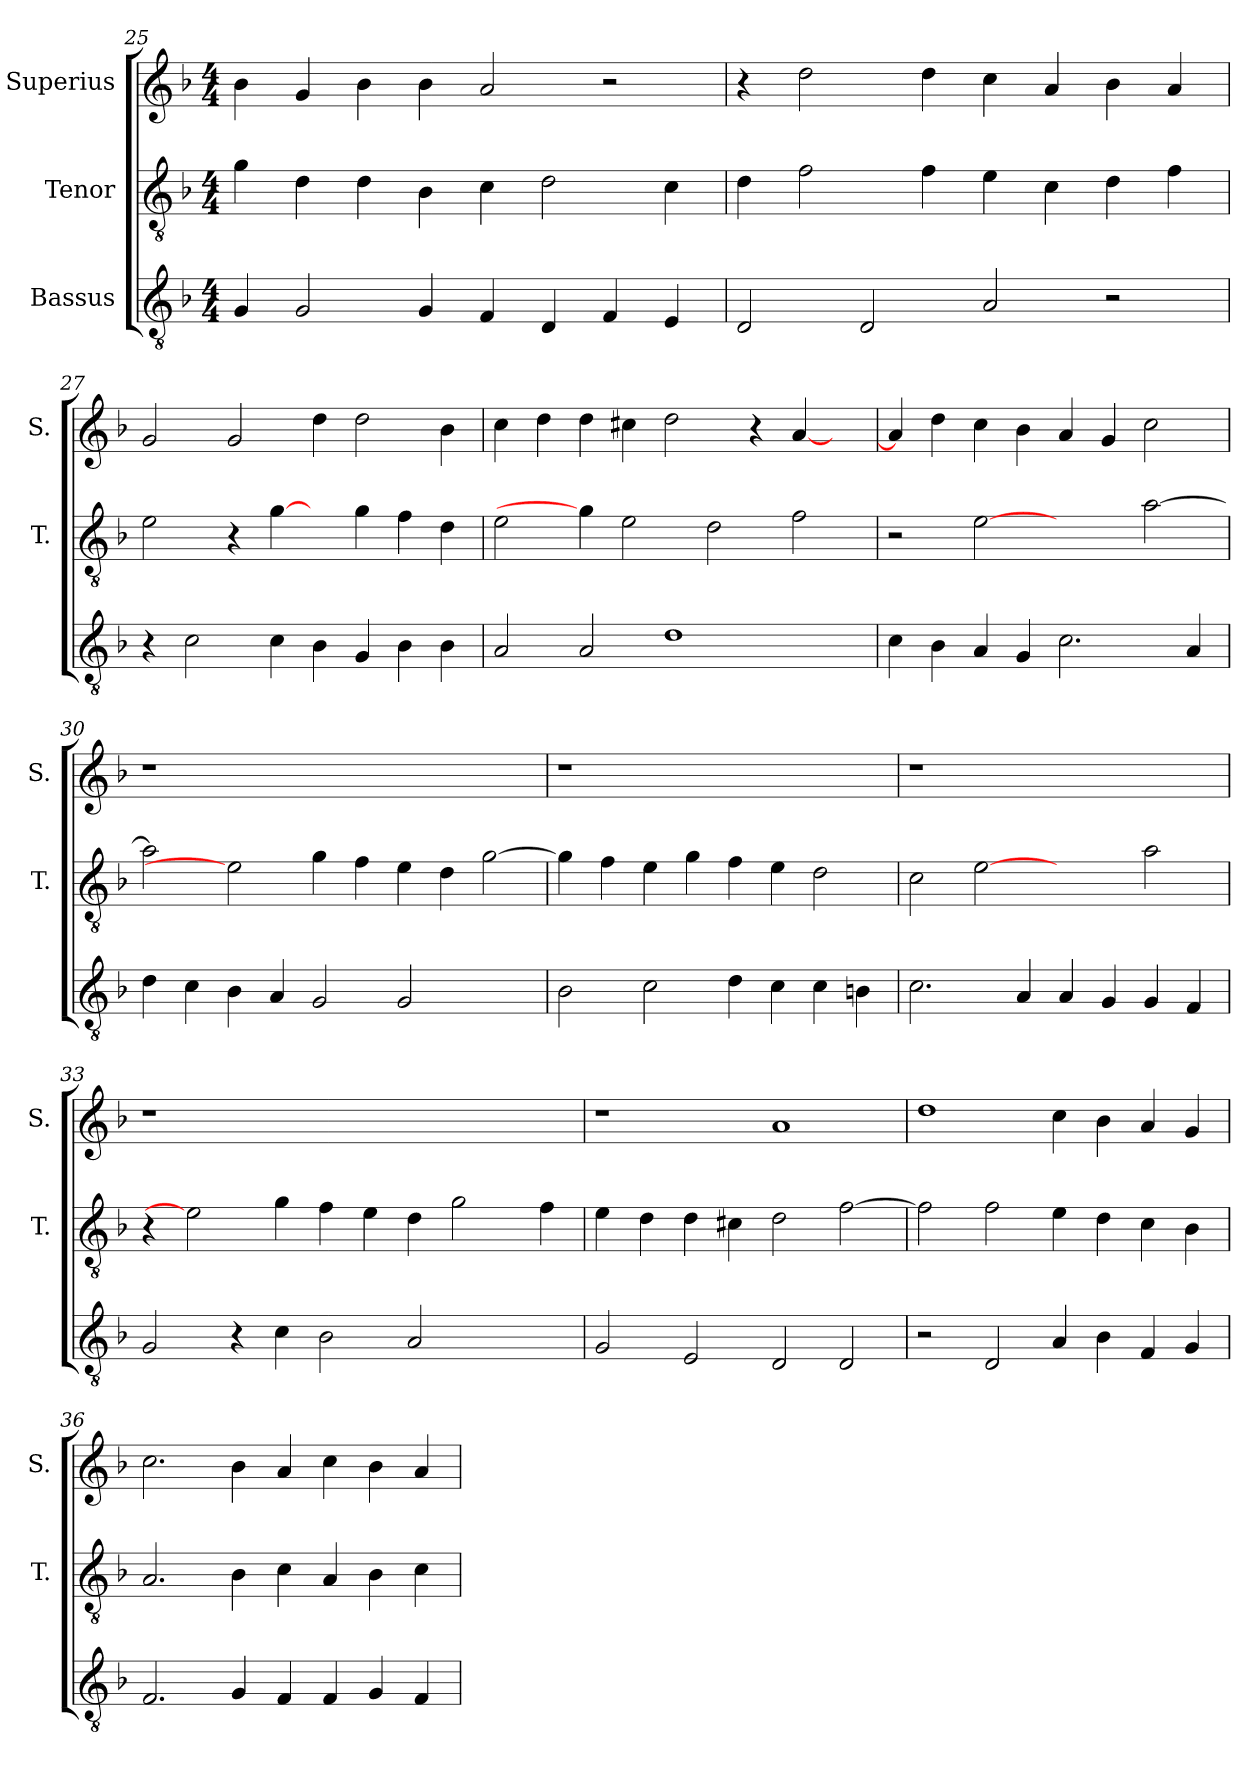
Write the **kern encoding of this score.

**kern	**kern	**kern
*part3	*part2	*part1
*staff3	*staff2	*staff1
*I"Bassus	*I"Tenor	*I"Superius
*	*I'T.	*I'S.
!!LO:LB:g=z
*clefGv2	*clefGv2	*clefG2
*ITrd7c12	*ITrd7c12	*
*k[b-]	*k[b-]	*k[b-]
*F:	*F:	*F:
*M4/4	*M4/4	*M4/4
=25	=25	=25
4GGi/	4Gi\	4b-i\
2GGi/	4Di\	4gi/
.	4Di\	4b-i\
4GGi/	4BB-i\	4b-i\
4FFi/	4Ci\	2ai/
4DDi/	2Di\	.
4FFi/	.	2r
4EEi/	4Ci\	.
=26	=26	=26
2DDi/	4Di\	4r
.	2Fi\	2ddi\
2DDi/	.	.
.	4Fi\	4ddi\
2AAi/	4Ei\	4cci\
.	4Ci\	4ai/
2r	4Di\	4b-i\
.	4Fi\	4ai/
=27	=27	=27
4r	2Ei\	2gi/
2Ci\	.	.
.	4r	2gi/
4Ci\	[4Gi\	.
4BB-i\	4ryy	4ddi\
4GGi/	4Gi\	2ddi\
4BB-i\	4Fi\	.
4BB-i\	4Di\	4b-i\
=28	=28	=28
2AAi/	2Ei\	4cci\
.	.	4ddi\
2AAi/	4Gi\]	4ddi\
.	2Ei\	4cc#Xi\
1Di	.	2ddi\
.	2Di\	.
.	.	4r
.	2Fi\	[<4ai/
4ryy	.	4ryy
!!LO:LB:g=z
=29	=29	=29
4Ci\	2r	4ai/]
4BB-i\	.	4ddi\
4AAi/	[2Ei	4cci\
4GGi/	.	4b-i\
2.Ci\	2ryy	4ai/
.	.	4gi/
.	[>2Ai\	2cci\
4AAi/	.	.
=30	=30	=30
!	!	!LO:N:vis=1
4Di\	2Ai\]	1r
4Ci\	.	.
4BB-i\	2Ei]	.
4AAi/	.	.
2GGi/	4Gi\	1.ryy
.	4Fi\	.
2GGi/	4Ei\	.
.	4Di\	.
2ryy	[>2Gi\	.
=31	=31	=31
!	!	!LO:N:vis=1
2BB-i\	4Gi\]	1r
.	4Fi\	.
2Ci\	4Ei\	.
.	4Gi\	.
4Di\	4Fi\	1ryy
4Ci\	4Ei\	.
4Ci\	2Di\	.
4BBni\	.	.
=32	=32	=32
!	!	!LO:N:vis=1
2.Ci\	2Ci\	1r
.	[2Ei	.
4AAi/	.	.
4AAi/	2ryy	1ryy
4GGi/	.	.
4GGi/	2Ai\	.
4FFi/	.	.
!!LO:PB:g=z
=33	=33	=33
!	!	!LO:N:vis=1
2GGi/	4r	1r
.	2Ei]	.
4r	.	.
4Ci\	4Gi\	.
2BB-i\	4Fi\	1.ryy
.	4Ei\	.
2AAi/	4Di\	.
.	2Gi\	.
2ryy	.	.
.	4Fi\	.
=34	=34	=34
2GGi/	4Ei\	1r
.	4Di\	.
2EEi/	4Di\	.
.	4C#Xi\	.
2DDi/	2Di\	1ai
2DDi/	[>2Fi\	.
=35	=35	=35
2r	2Fi\]	1ddi
2DDi/	2Fi\	.
4AAi/	4Ei\	4cci\
4BB-i\	4Di\	4b-i\
4FFi/	4Ci\	4ai/
4GGi/	4BB-i\	4gi/
=36	=36	=36
2.FFi/	2.AAi/	2.cci\
4GGi/	4BB-i\	4b-i\
4FFi/	4Ci\	4ai/
4FFi/	4AAi/	4cci\
4GGi/	4BB-i\	4b-i\
4FFi/	4Ci\	4ai/
=	=	=
*-	*-	*-
